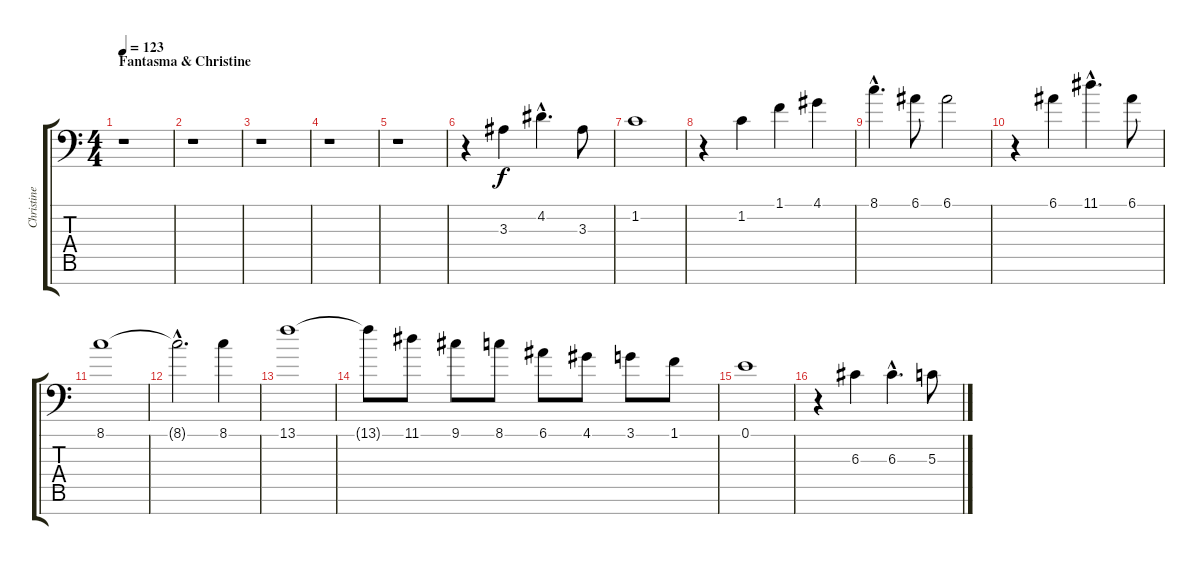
\track ("Christine" "Christine") {instrument voiceoohs}
\staff {score tabs}
\tuning (E4 B3 G3 D3 A2 E2 C-1) {hide}
\ts (4 4)
\section ("" "Fantasma & Christine")
\tempo 123
\clef f4
\ks c
r.1{dy f} |
r.1 |
r.1 |
r.1 |
r.1 |
r.4 3.3.4 4.2{hac}.4{d} 3.3.8 |
1.2.1 |
r.4 1.2.4 1.1.4 4.1.4 |
8.1{hac}.4{d} 6.1.8 6.1.2 |
r.4 6.1.4 11.1{hac}.4{d} 6.1.8 |
8.1.1 |
8.1{hac t}.2{d} 8.1.4 |
13.1.1 |
13.1{t}.8 11.1.8 9.1.8 8.1.8 6.1.8 4.1.8 3.1.8 1.1.8 |
0.1.1 |
r.4 6.3.4 6.3{hac}.4{d} 5.3.8
